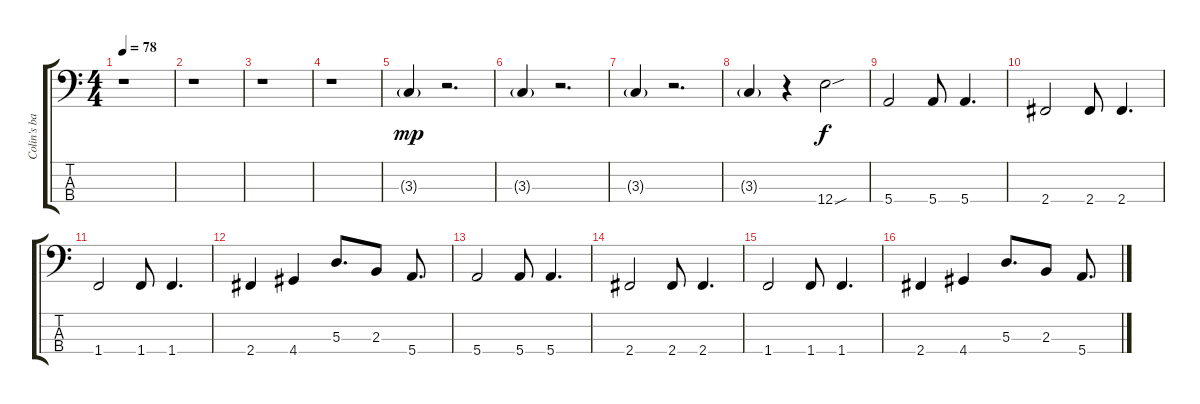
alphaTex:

\track ("Colin's bass" "Colin's ba") {instrument electricbassfinger}
\staff {score tabs}
\tuning (G2 D2 A1 E1) {hide}
\ts (4 4)
\tempo 78
\clef f4
\ks c
r.1{dy mp instrument electricbassfinger} |
r.1 |
r.1 |
r.1 |
3.3{g}.4 r.2{d} |
3.3{g}.4 r.2{d} |
3.3{g}.4 r.2{d} |
3.3{g}.4 r.4 12.4{sou}.2{dy f} |
5.4.2 5.4.8 5.4.4{d} |
2.4.2 2.4.8 2.4.4{d} |
1.4.2 1.4.8 1.4.4{d} |
2.4.4 4.4.4 5.3.8{d} 2.3.8 5.4.8{d} |
5.4.2 5.4.8 5.4.4{d} |
2.4.2 2.4.8 2.4.4{d} |
1.4.2 1.4.8 1.4.4{d} |
2.4.4 4.4.4 5.3.8{d} 2.3.8 5.4.8{d}
